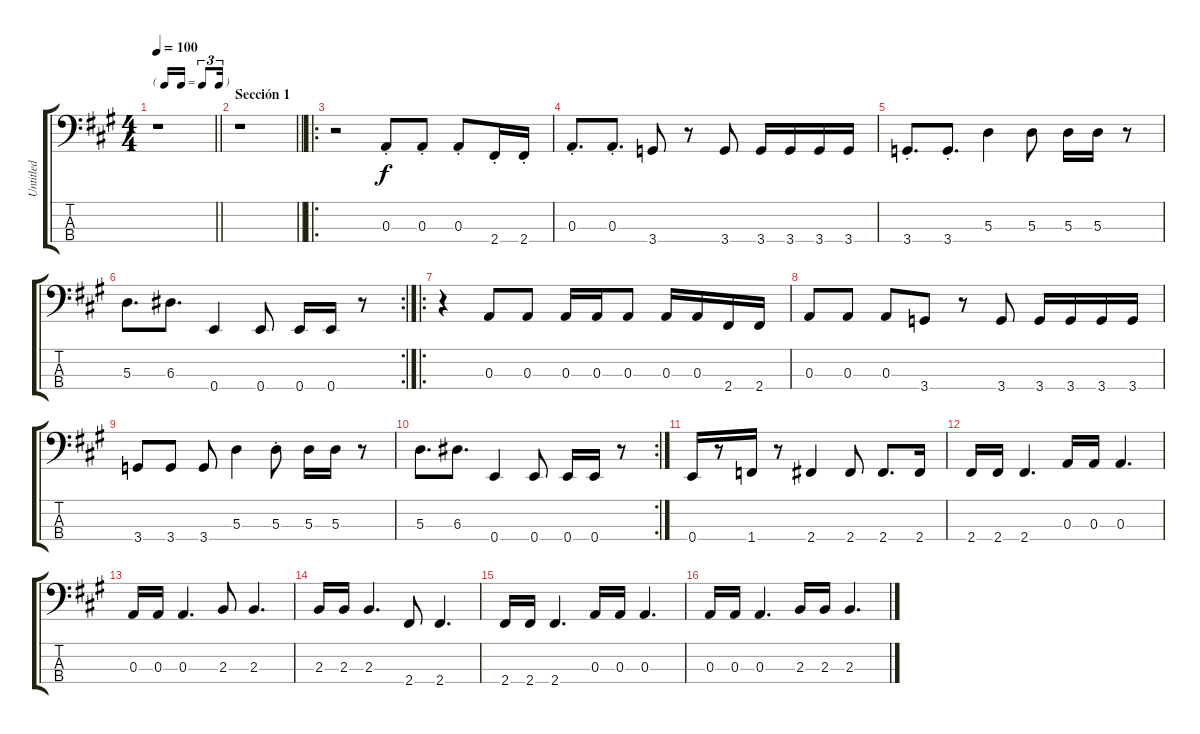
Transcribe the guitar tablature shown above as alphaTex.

\track ("Untitled" "Untitled") {instrument electricbasspick}
\staff {score tabs}
\tuning (G2 D2 A1 E1) {hide}
\ts (4 4)
\tf triplet16th
\tempo 100
\clef f4
\barLineRight lightlight
\ks a
r.1{dy f instrument electricbasspick} |
\section ("" "Sección 1")
\barLineRight lightlight
r.1 |
\ro
r.2 0.3{st}.8 0.3{st}.8 0.3{st}.8 2.4{st}.16 2.4{st}.16 |
0.3{st}.8{d} 0.3{st}.8{d} 3.4.8 r.8 3.4.8 3.4.16 3.4.16 3.4.16 3.4.16 |
3.4{st}.8{d} 3.4{st}.8{d} 5.3.4 5.3.8 5.3.16 5.3.16 r.8 |
\rc 2
5.3.8{d} 6.3.8{d} 0.4.4 0.4.8 0.4.16 0.4.16 r.8 |
\ro
r.4 0.3.8 0.3.8 0.3.16 0.3.16 0.3.8 0.3.16 0.3.16 2.4.16 2.4.16 |
0.3.8 0.3.8 0.3.8 3.4.8 r.8 3.4.8 3.4.16 3.4.16 3.4.16 3.4.16 |
3.4.8 3.4.8 3.4.8 5.3.4 5.3{st}.8 5.3.16 5.3.16 r.8 |
\rc 2
5.3.8{d} 6.3.8{d} 0.4.4 0.4.8 0.4.16 0.4.16 r.8 |
0.4.16 r.8 1.4.16 r.8 2.4.4 2.4.8 2.4.8{d} 2.4.16 |
2.4.16 2.4.16 2.4.4{d} 0.3.16 0.3.16 0.3.4{d} |
0.3.16 0.3.16 0.3.4{d} 2.3.8 2.3.4{d} |
2.3.16 2.3.16 2.3.4{d} 2.4.8 2.4.4{d} |
2.4.16 2.4.16 2.4.4{d} 0.3.16 0.3.16 0.3.4{d} |
0.3.16 0.3.16 0.3.4{d} 2.3.16 2.3.16 2.3.4{d}
